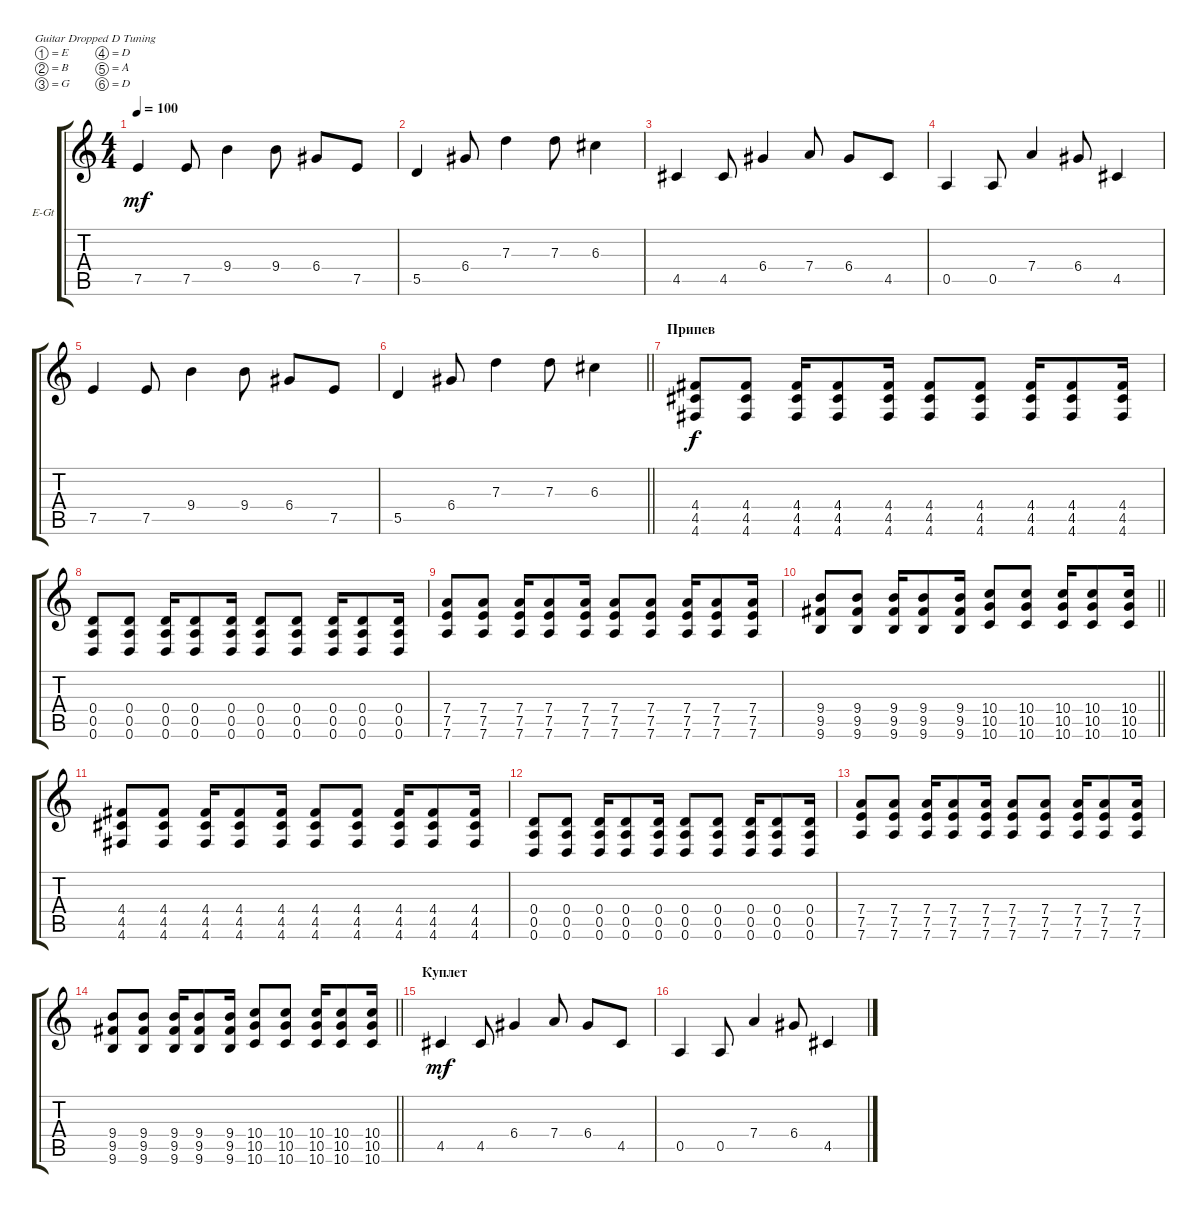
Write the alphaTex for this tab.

\bracketExtendMode groupsimilarinstruments
\firstSystemTrackNameOrientation horizontal
\otherSystemsTrackNameOrientation horizontal
\track ("Guitar" "E-Gt") {instrument distortionguitar}
\staff {score tabs}
\tuning (E4 B3 G3 D3 A2 D2)
\ts (4 4)
\tempo 100
\clef g2
\ks c
7.5.4{dy mf} 7.5.8 9.4.4 9.4.8 6.4.8 7.5.8 |
5.5.4 6.4.8 7.3.4 7.3.8 6.3.4 |
4.5.4 4.5.8 6.4.4 7.4.8 6.4.8 4.5.8 |
0.5.4 0.5.8 7.4.4 6.4.8 4.5.4 |
7.5.4 7.5.8 9.4.4 9.4.8 6.4.8 7.5.8 |
\barLineRight lightlight
5.5.4 6.4.8 7.3.4 7.3.8 6.3.4 |
\section ("" "Припев")
(4.4 4.5 4.6).8{dy f} (4.4 4.5 4.6).8 (4.4 4.5 4.6).16 (4.4 4.5 4.6).8 (4.4 4.5 4.6).16 (4.4 4.5 4.6).8 (4.4 4.5 4.6).8 (4.4 4.5 4.6).16 (4.4 4.5 4.6).8 (4.4 4.5 4.6).16 |
(0.4 0.5 0.6).8 (0.4 0.5 0.6).8 (0.4 0.5 0.6).16 (0.4 0.5 0.6).8 (0.4 0.5 0.6).16 (0.4 0.5 0.6).8 (0.4 0.5 0.6).8 (0.4 0.5 0.6).16 (0.4 0.5 0.6).8 (0.4 0.5 0.6).16 |
(7.4 7.5 7.6).8 (7.4 7.5 7.6).8 (7.4 7.5 7.6).16 (7.4 7.5 7.6).8 (7.4 7.5 7.6).16 (7.4 7.5 7.6).8 (7.4 7.5 7.6).8 (7.4 7.5 7.6).16 (7.4 7.5 7.6).8 (7.4 7.5 7.6).16 |
\barLineRight lightlight
(9.4 9.5 9.6).8 (9.4 9.5 9.6).8 (9.4 9.5 9.6).16 (9.4 9.5 9.6).8 (9.4 9.5 9.6).16 (10.4 10.5 10.6).8 (10.4 10.5 10.6).8 (10.4 10.5 10.6).16 (10.4 10.5 10.6).8 (10.4 10.5 10.6).16 |
(4.4 4.5 4.6).8 (4.4 4.5 4.6).8 (4.4 4.5 4.6).16 (4.4 4.5 4.6).8 (4.4 4.5 4.6).16 (4.4 4.5 4.6).8 (4.4 4.5 4.6).8 (4.4 4.5 4.6).16 (4.4 4.5 4.6).8 (4.4 4.5 4.6).16 |
(0.4 0.5 0.6).8 (0.4 0.5 0.6).8 (0.4 0.5 0.6).16 (0.4 0.5 0.6).8 (0.4 0.5 0.6).16 (0.4 0.5 0.6).8 (0.4 0.5 0.6).8 (0.4 0.5 0.6).16 (0.4 0.5 0.6).8 (0.4 0.5 0.6).16 |
(7.4 7.5 7.6).8 (7.4 7.5 7.6).8 (7.4 7.5 7.6).16 (7.4 7.5 7.6).8 (7.4 7.5 7.6).16 (7.4 7.5 7.6).8 (7.4 7.5 7.6).8 (7.4 7.5 7.6).16 (7.4 7.5 7.6).8 (7.4 7.5 7.6).16 |
\barLineRight lightlight
(9.4 9.5 9.6).8 (9.4 9.5 9.6).8 (9.4 9.5 9.6).16 (9.4 9.5 9.6).8 (9.4 9.5 9.6).16 (10.4 10.5 10.6).8 (10.4 10.5 10.6).8 (10.4 10.5 10.6).16 (10.4 10.5 10.6).8 (10.4 10.5 10.6).16 |
\section ("" "Куплет")
4.5.4{dy mf} 4.5.8 6.4.4 7.4.8 6.4.8 4.5.8 |
0.5.4 0.5.8 7.4.4 6.4.8 4.5.4
